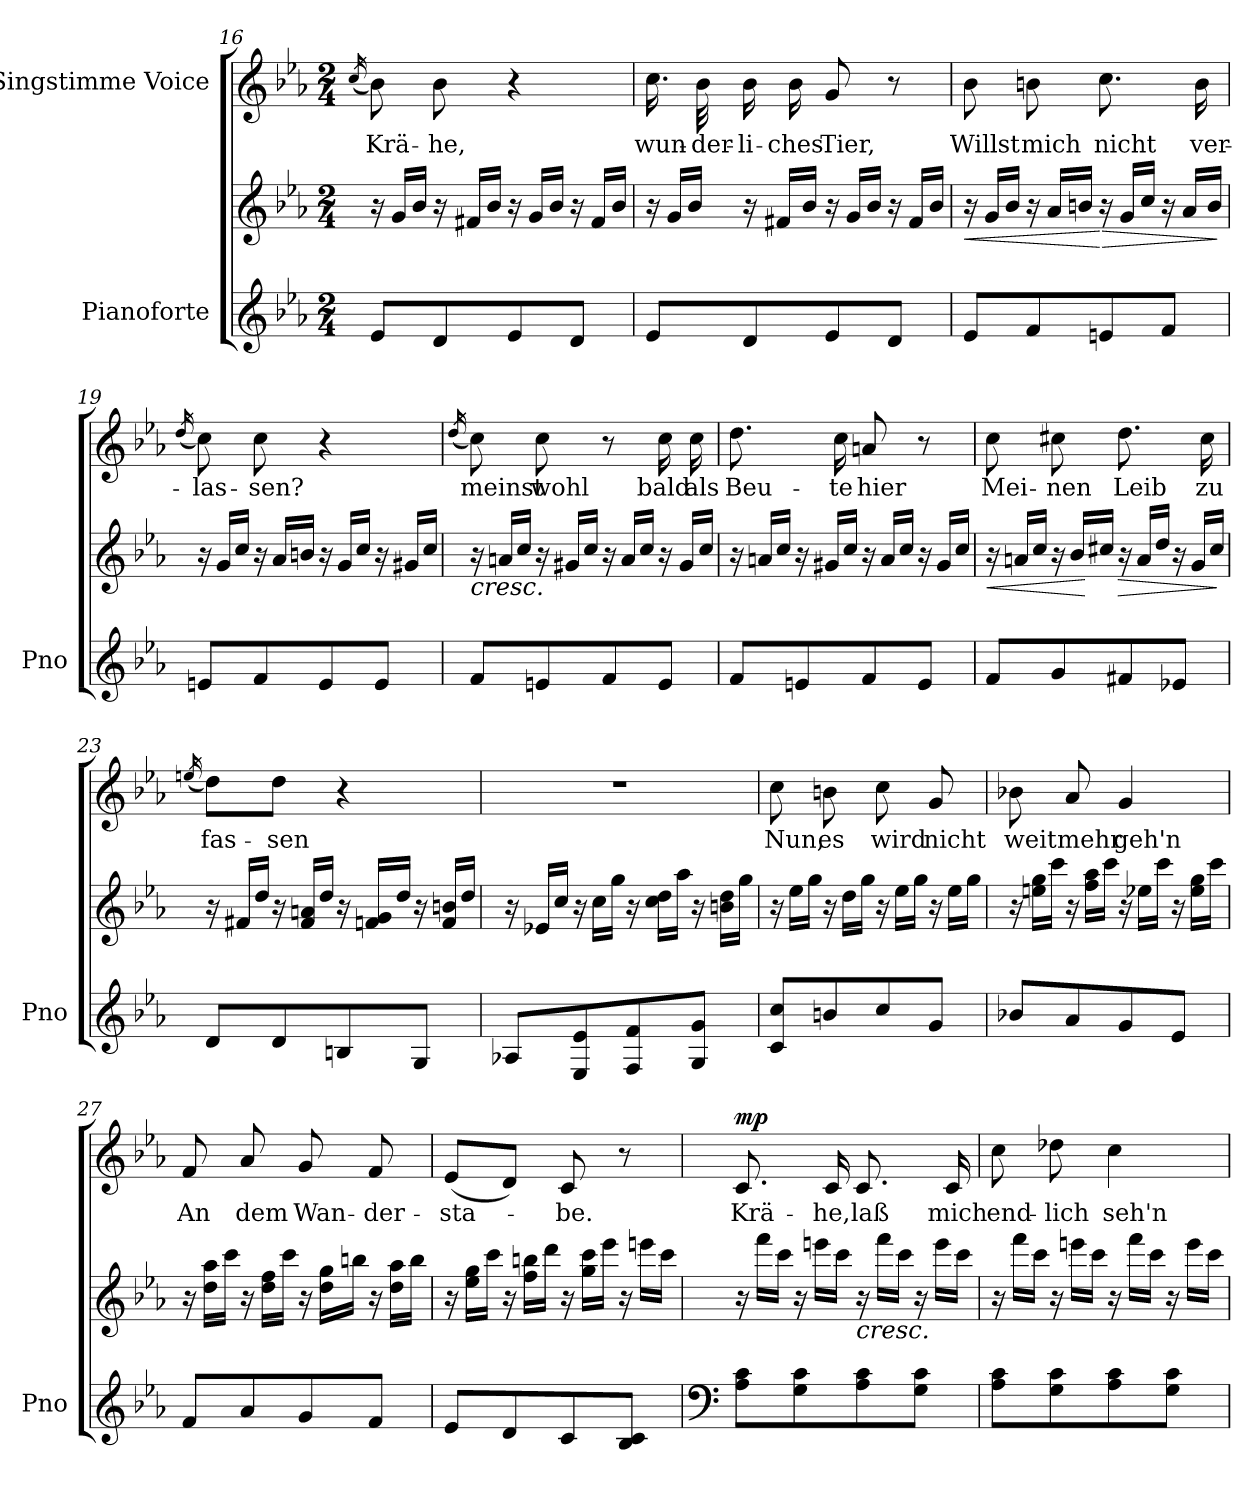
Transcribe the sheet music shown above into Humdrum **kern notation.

**kern	**kern	**dynam	**kern	**text	**dynam
*part2	*part2	*part2	*part1	*part1	*part1
*staff3	*staff2	*staff2/3	*staff1	*staff1	*staff1
*I"Pianoforte	*	*	*I"Singstimme Voice	*	*
*I'Pno	*	*	*	*	*
!!LO:LB:g=z
*clefG2	*clefG2	*	*clefG2	*	*
*k[b-e-a-]	*k[b-e-a-]	*	*k[b-e-a-]	*	*
*M2/4	*M2/4	*	*M2/4	*	*
=16	=16	=16	=16	=16	=16
.	.	.	(<16qcc/	.	.
*	*Xtuplet	*	*	*	*
!	!	!	!	!LO:LY:b	!
8e-/L	24r	.	8b-\)	Krä-	.
.	24g/LL	.	.	.	.
.	24b-/JJ	.	.	.	.
!	!	!	!	!LO:LY:b	!
8d/	24r	.	8b-\	-he,	.
.	24f#X/LL	.	.	.	.
.	24b-/JJ	.	.	.	.
8e-/	24r	.	4r	.	.
.	24g/LL	.	.	.	.
.	24b-/JJ	.	.	.	.
8d/J	24r	.	.	.	.
.	24f#/LL	.	.	.	.
.	24b-/JJ	.	.	.	.
=17	=17	=17	=17	=17	=17
!	!	!	!	!LO:LY:b	!
8e-/L	24r	.	16.cc\	wun-	.
.	24g/LL	.	.	.	.
.	24b-/JJ	.	.	.	.
!	!	!	!	!LO:LY:b	!
.	.	.	32b-\	-der-	.
!	!	!	!	!LO:LY:b	!
8d/	24r	.	16b-\	-li-	.
.	24f#X/LL	.	.	.	.
!	!	!	!	!LO:LY:b	!
.	.	.	16b-\	-ches	.
.	24b-/JJ	.	.	.	.
!	!	!	!	!LO:LY:b	!
8e-/	24r	.	8g/	Tier,	.
.	24g/LL	.	.	.	.
.	24b-/JJ	.	.	.	.
8d/J	24r	.	8r	.	.
.	24f#/LL	.	.	.	.
.	24b-/JJ	.	.	.	.
=18	=18	=18	=18	=18	=18
!	!	!LO:HP:b	!	!LO:LY:b	!
8e-/L	24r	<	8b-\	Willst	.
.	24g/LL	.	.	.	.
.	24b-/JJ	.	.	.	.
!	!	!	!	!LO:LY:b	!
8f/	24r	.	8bn\	mich	.
.	24a-/LL	.	.	.	.
.	24bn/JJ	.	.	.	.
!	!	!LO:HP:n=1:b	!	!LO:LY:b	!
8en/	24r	[ >	8.cc\	nicht	.
.	24g/LL	.	.	.	.
.	24cc/JJ	.	.	.	.
8f/J	24r	.	.	.	.
.	24a-/LL	.	.	.	.
!	!	!	!	!LO:LY:b	!
.	.	.	16b\	ver-	.
.	24b/JJ	.	.	.	.
.	.	]	.	.	.
!!LO:LB:g=z
=19	=19	=19	=19	=19	=19
.	.	.	(<16qdd/	.	.
!	!	!	!	!LO:LY:b	!
8en/L	24r	.	8cc\)	-las-	.
.	24g/LL	.	.	.	.
.	24cc/JJ	.	.	.	.
!	!	!	!	!LO:LY:b	!
8f/	24r	.	8cc\	-sen?	.
.	24a-/LL	.	.	.	.
.	24bn/JJ	.	.	.	.
8e/	24r	.	4r	.	.
.	24g/LL	.	.	.	.
.	24cc/JJ	.	.	.	.
8e/J	24r	.	.	.	.
.	24g#X/LL	.	.	.	.
.	24cc/JJ	.	.	.	.
=20	=20	=20	=20	=20	=20
.	.	.	(<16qdd/	.	.
!	!LO:TX:b:i:t=cresc.	!	!	!	!
!	!	!	!	!LO:LY:b	!
8f/L	24r	.	8cc\)	meinst	.
.	24an/LL	.	.	.	.
.	24cc/JJ	.	.	.	.
!	!	!	!	!LO:LY:b	!
8en/	24r	.	8cc\	wohl	.
.	24g#X/LL	.	.	.	.
.	24cc/JJ	.	.	.	.
8f/	24r	.	8r	.	.
.	24a/LL	.	.	.	.
.	24cc/JJ	.	.	.	.
!	!	!	!	!LO:LY:b	!
8e/J	24r	.	16cc\	bald	.
.	24g#/LL	.	.	.	.
!	!	!	!	!LO:LY:b	!
.	.	.	16cc\	als	.
.	24cc/JJ	.	.	.	.
=21	=21	=21	=21	=21	=21
!	!	!	!	!LO:LY:b	!
8f/L	24r	.	8.dd\	Beu-	.
.	24an/LL	.	.	.	.
.	24cc/JJ	.	.	.	.
8en/	24r	.	.	.	.
.	24g#X/LL	.	.	.	.
!	!	!	!	!LO:LY:b	!
.	.	.	16cc\	-te	.
.	24cc/JJ	.	.	.	.
!	!	!	!	!LO:LY:b	!
8f/	24r	.	8an/	hier	.
.	24a/LL	.	.	.	.
.	24cc/JJ	.	.	.	.
8e/J	24r	.	8r	.	.
.	24g#/LL	.	.	.	.
.	24cc/JJ	.	.	.	.
!!LO:PB:g=z
=22	=22	=22	=22	=22	=22
!	!	!LO:HP:b	!	!LO:LY:b	!
8f/L	24r	<	8cc\	Mei-	.
.	24an/LL	.	.	.	.
.	24cc/JJ	.	.	.	.
!	!	!	!	!LO:LY:b	!
8g/	24r	.	8cc#X\	-nen	.
.	24b-/LL	.	.	.	.
.	24cc#X/JJ	[	.	.	.
!	!	!LO:HP:b	!	!LO:LY:b	!
8f#X/	24r	>	8.dd\	Leib	.
.	24a/LL	.	.	.	.
.	24dd/JJ	.	.	.	.
8e-X/J	24r	.	.	.	.
.	24g/LL	.	.	.	.
!	!	!	!	!LO:LY:b	!
.	.	.	16cc#\	zu	.
.	24cc#/JJ	.	.	.	.
.	.	]	.	.	.
=23	=23	=23	=23	=23	=23
.	.	.	(<16qeen/	.	.
!	!	!	!	!LO:LY:b	!
8d/L	24r	.	8dd\L)	fas-	.
.	24f#X/LL	.	.	.	.
.	24dd/JJ	.	.	.	.
!	!	!	!	!LO:LY:b	!
8d/	24r	.	8dd\J	-sen	.
.	24f#/ 24an/LL	.	.	.	.
.	24dd/JJ	.	.	.	.
8Bn/	24r	.	4r	.	.
.	24fn/ 24g/LL	.	.	.	.
.	24dd/JJ	.	.	.	.
8G/J	24r	.	.	.	.
.	24f/ 24bn/LL	.	.	.	.
.	24dd/JJ	.	.	.	.
=24	=24	=24	=24	=24	=24
8A-X/L	24r	.	2r	.	.
.	24e-X/LL	.	.	.	.
.	24cc/JJ	.	.	.	.
8E-/ 8e-/	24r	.	.	.	.
.	24cc\LL	.	.	.	.
.	24gg\JJ	.	.	.	.
8F/ 8f/	24r	.	.	.	.
.	24cc\ 24dd\LL	.	.	.	.
.	24aa-\JJ	.	.	.	.
8G/ 8g/J	24r	.	.	.	.
.	24bn\ 24dd\LL	.	.	.	.
.	24gg\JJ	.	.	.	.
!!LO:LB:g=z
=25	=25	=25	=25	=25	=25
!	!	!	!	!LO:LY:b	!
8c/ 8cc/L	24r	.	8cc\	Nun,	.
.	24ee-\LL	.	.	.	.
.	24gg\JJ	.	.	.	.
!	!	!	!	!LO:LY:b	!
8bn/	24r	.	8bn\	es	.
.	24dd\LL	.	.	.	.
.	24gg\JJ	.	.	.	.
!	!	!	!	!LO:LY:b	!
8cc/	24r	.	8cc\	wird	.
.	24ee-\LL	.	.	.	.
.	24gg\JJ	.	.	.	.
!	!	!	!	!LO:LY:b	!
8g/J	24r	.	8g/	nicht	.
.	24ee-\LL	.	.	.	.
.	24gg\JJ	.	.	.	.
=26	=26	=26	=26	=26	=26
!	!	!	!	!LO:LY:b	!
8b-X/L	24r	.	8b-X\	weit	.
.	24een\ 24gg\LL	.	.	.	.
.	24ccc\JJ	.	.	.	.
!	!	!	!	!LO:LY:b	!
8a-/	24r	.	8a-/	mehr	.
.	24ff\ 24aa-\LL	.	.	.	.
.	24ccc\JJ	.	.	.	.
!	!	!	!	!LO:LY:b	!
8g/	24r	.	4g/	geh'n	.
.	24ee-X\LL	.	.	.	.
.	24ccc\JJ	.	.	.	.
8e-/J	24r	.	.	.	.
.	24ee-\ 24gg\LL	.	.	.	.
.	24ccc\JJ	.	.	.	.
=27	=27	=27	=27	=27	=27
!	!	!	!	!LO:LY:b	!
8f/L	24r	.	8f/	An	.
.	24dd\ 24aa-\LL	.	.	.	.
.	24ccc\JJ	.	.	.	.
!	!	!	!	!LO:LY:b	!
8a-/	24r	.	8a-/	dem	.
.	24dd\ 24ff\LL	.	.	.	.
.	24ccc\JJ	.	.	.	.
!	!	!	!	!LO:LY:b	!
8g/	24r	.	8g/	Wan-	.
.	24dd\ 24gg\LL	.	.	.	.
.	24bbn\JJ	.	.	.	.
!	!	!	!	!LO:LY:b	!
8f/J	24r	.	8f/	-der-	.
.	24dd\ 24aa-\LL	.	.	.	.
.	24bb\JJ	.	.	.	.
=28	=28	=28	=28	=28	=28
!	!	!	!	!LO:LY:b	!
8e-/L	24r	.	(<8e-/L	-sta-	.
.	24ee-\ 24gg\LL	.	.	.	.
.	24ccc\JJ	.	.	.	.
8d/	24r	.	8d/J)	.	.
.	24ff\ 24bbn\LL	.	.	.	.
.	24ddd\JJ	.	.	.	.
!	!	!	!	!LO:LY:b	!
8c/	24r	.	8c/	-be.	.
.	24gg\ 24ccc\LL	.	.	.	.
.	24eee-\JJ	.	.	.	.
8B-/ 8c/J	24r	.	8r	.	.
.	24eeen\LL	.	.	.	.
.	24ccc\JJ	.	.	.	.
!!LO:LB:g=z
=29	=29	=29	=29	=29	=29
*clefF4	*	*	*	*	*
!	!	!	!	!LO:LY:b	!LO:DY:a
8A-\ 8c\L	24r	.	8.c/	Krä-	mp
.	24fff\LL	.	.	.	.
.	24ccc\JJ	.	.	.	.
8G\ 8c\	24r	.	.	.	.
.	24eeen\LL	.	.	.	.
!	!	!	!	!LO:LY:b	!
.	.	.	16c/	-he,	.
.	24ccc\JJ	.	.	.	.
!	!LO:TX:b:i:t=cresc.	!	!	!	!
!	!	!	!	!LO:LY:b	!
8A-\ 8c\	24r	.	8.c/	laß	.
.	24fff\LL	.	.	.	.
.	24ccc\JJ	.	.	.	.
8G\ 8c\J	24r	.	.	.	.
.	24eee\LL	.	.	.	.
!	!	!	!	!LO:LY:b	!
.	.	.	16c/	mich	.
.	24ccc\JJ	.	.	.	.
=30	=30	=30	=30	=30	=30
!	!	!	!	!LO:LY:b	!
8A-\ 8c\L	24r	.	8cc\	end-	.
.	24fff\LL	.	.	.	.
.	24ccc\JJ	.	.	.	.
!	!	!	!	!LO:LY:b	!
8G\ 8c\	24r	.	8dd-X\	-lich	.
.	24eeen\LL	.	.	.	.
.	24ccc\JJ	.	.	.	.
!	!	!	!	!LO:LY:b	!
8A-\ 8c\	24r	.	4cc\	seh'n	.
.	24fff\LL	.	.	.	.
.	24ccc\JJ	.	.	.	.
8G\ 8c\J	24r	.	.	.	.
.	24eee\LL	.	.	.	.
.	24ccc\JJ	.	.	.	.
=	=	=	=	=	=
*-	*-	*-	*-	*-	*-
